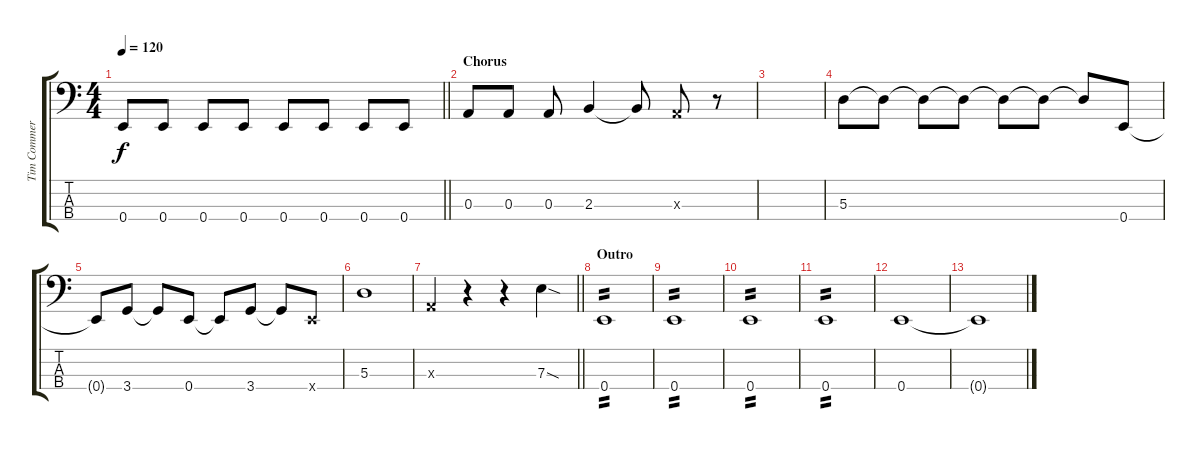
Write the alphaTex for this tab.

\track ("Tim Commerford" "Tim Commer") {instrument electricbassfinger}
\staff {score tabs}
\tuning (G2 D2 A1 E1) {hide}
\ts (4 4)
\tempo 120
\clef f4
\barLineRight lightlight
\ks c
0.4.8{dy f} 0.4.8 0.4.8 0.4.8 0.4.8 0.4.8 0.4.8 0.4.8 |
\section ("" "Chorus")
0.3.8 0.3.8 0.3.8 2.3.4 2.3{t}.8 0.3{x}.8 r.8 |
|
5.3.8 5.3{t}.8 5.3{t}.8 5.3{t}.8 5.3{t}.8 5.3{t}.8 5.3{t}.8 0.4.8 |
0.4{t}.8 3.4.8 3.4{t}.8 0.4.8 0.4{t}.8 3.4.8 3.4{t}.8 0.4{x}.8 |
5.3.1 |
\barLineRight lightlight
0.3{x}.4 r.4 r.4 7.3{sod}.4 |
\section ("" "Outro")
0.4.1{tp 2} |
0.4.1{tp 2} |
0.4.1{tp 2} |
0.4.1{tp 2} |
0.4.1 |
0.4{t}.1
